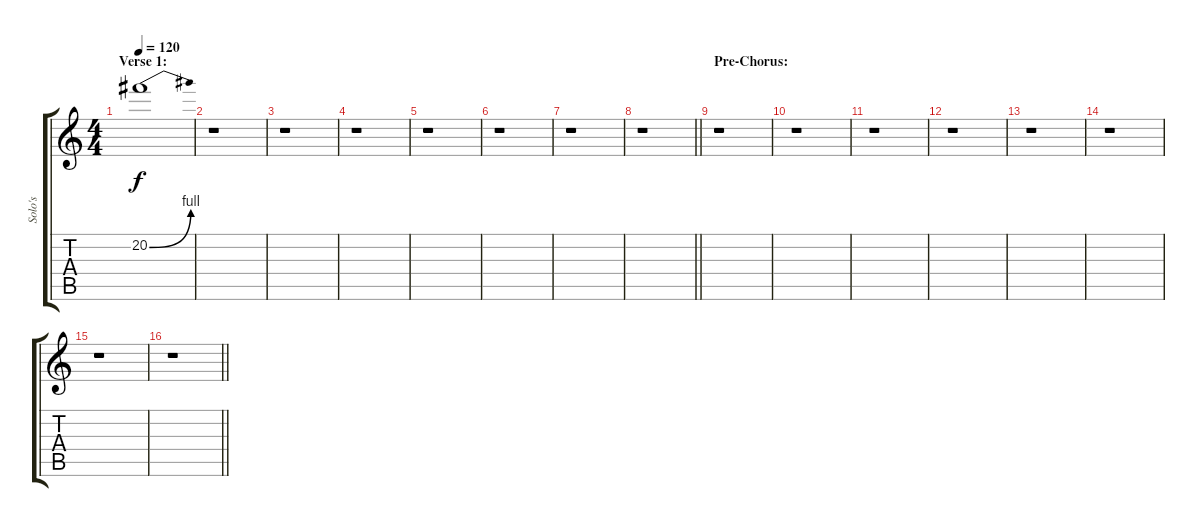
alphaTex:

\track ("Solo's" "Solo's") {instrument distortionguitar}
\staff {score tabs}
\tuning (Eb4 Bb3 Gb3 Db3 Ab2 Eb2) {hide}
\ts (4 4)
\section ("" "Verse 1:")
\tempo 120
\clef g2
\ks c
20.2{be (bend 0 0 60 4)}.1{dy f} |
r.1 |
r.1 |
r.1 |
r.1 |
r.1 |
r.1 |
\barLineRight lightlight
r.1 |
\section ("" "Pre-Chorus:")
r.1 |
r.1 |
r.1 |
r.1 |
r.1 |
r.1 |
r.1 |
\barLineRight lightlight
r.1
